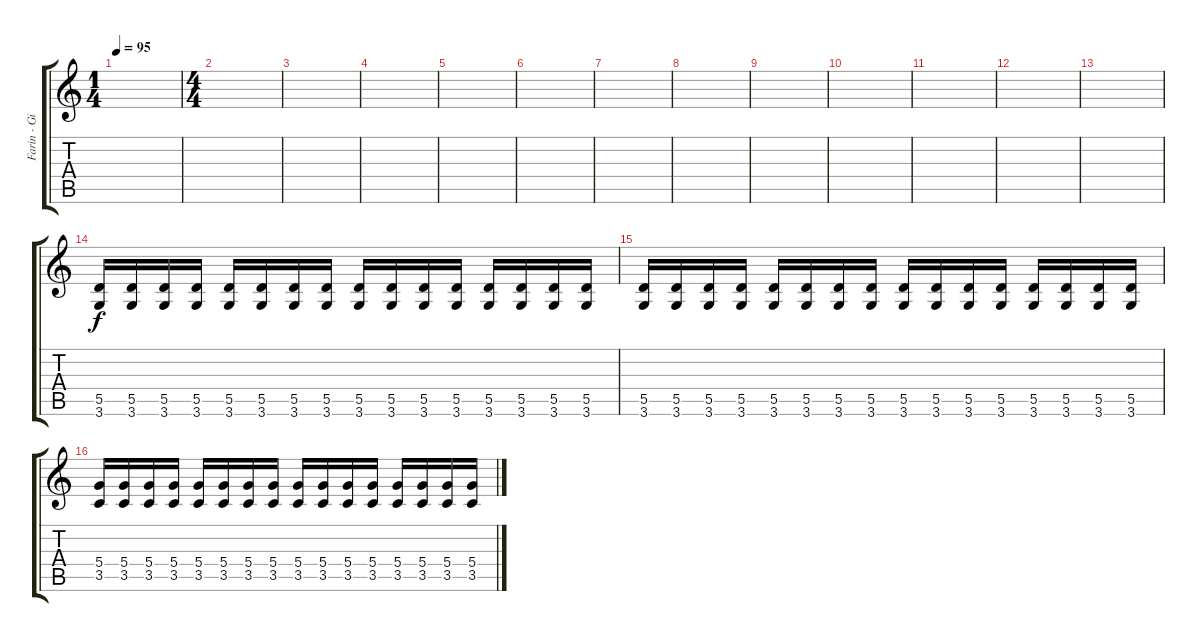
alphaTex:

\track ("Farin - Gitarre (Akustik)" "Farin - Gi") {instrument acousticguitarsteel}
\staff {score tabs}
\tuning (E4 B3 G3 D3 A2 E2) {hide}
\ts (1 4)
\tempo 95
\clef g2
\ks c
|
\ts (4 4)
|
|
|
|
|
|
|
|
|
|
|
|
(5.5 3.6).16 (5.5 3.6).16 (5.5 3.6).16 (5.5 3.6).16 (5.5 3.6).16 (5.5 3.6).16 (5.5 3.6).16 (5.5 3.6).16 (5.5 3.6).16 (5.5 3.6).16 (5.5 3.6).16 (5.5 3.6).16 (5.5 3.6).16 (5.5 3.6).16 (5.5 3.6).16 (5.5 3.6).16 |
(5.5 3.6).16 (5.5 3.6).16 (5.5 3.6).16 (5.5 3.6).16 (5.5 3.6).16 (5.5 3.6).16 (5.5 3.6).16 (5.5 3.6).16 (5.5 3.6).16 (5.5 3.6).16 (5.5 3.6).16 (5.5 3.6).16 (5.5 3.6).16 (5.5 3.6).16 (5.5 3.6).16 (5.5 3.6).16 |
(5.4 3.5).16 (5.4 3.5).16 (5.4 3.5).16 (5.4 3.5).16 (5.4 3.5).16 (5.4 3.5).16 (5.4 3.5).16 (5.4 3.5).16 (5.4 3.5).16 (5.4 3.5).16 (5.4 3.5).16 (5.4 3.5).16 (5.4 3.5).16 (5.4 3.5).16 (5.4 3.5).16 (5.4 3.5).16
